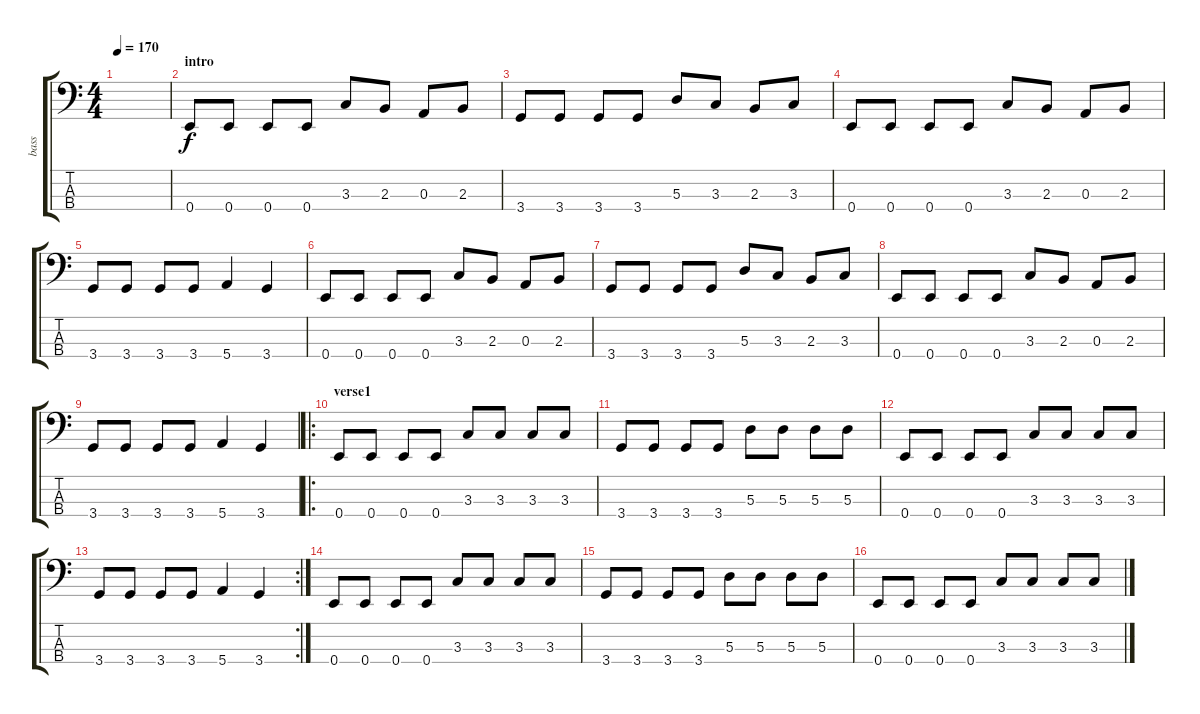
\track ("bass" "bass") {instrument electricbassfinger}
\staff {score tabs}
\tuning (G2 D2 A1 E1) {hide}
\ts (4 4)
\tempo 170
\clef f4
\ks c
|
\section ("" "intro")
0.4.8 0.4.8 0.4.8 0.4.8 3.3.8 2.3.8 0.3.8 2.3.8 |
3.4.8 3.4.8 3.4.8 3.4.8 5.3.8 3.3.8 2.3.8 3.3.8 |
0.4.8 0.4.8 0.4.8 0.4.8 3.3.8 2.3.8 0.3.8 2.3.8 |
3.4.8 3.4.8 3.4.8 3.4.8 5.4.4 3.4.4 |
0.4.8 0.4.8 0.4.8 0.4.8 3.3.8 2.3.8 0.3.8 2.3.8 |
3.4.8 3.4.8 3.4.8 3.4.8 5.3.8 3.3.8 2.3.8 3.3.8 |
0.4.8 0.4.8 0.4.8 0.4.8 3.3.8 2.3.8 0.3.8 2.3.8 |
3.4.8 3.4.8 3.4.8 3.4.8 5.4.4 3.4.4 |
\ro
\section ("" "verse1")
0.4.8 0.4.8 0.4.8 0.4.8 3.3.8 3.3.8 3.3.8 3.3.8 |
3.4.8 3.4.8 3.4.8 3.4.8 5.3.8 5.3.8 5.3.8 5.3.8 |
0.4.8 0.4.8 0.4.8 0.4.8 3.3.8 3.3.8 3.3.8 3.3.8 |
\rc 2
3.4.8 3.4.8 3.4.8 3.4.8 5.4.4 3.4.4 |
0.4.8 0.4.8 0.4.8 0.4.8 3.3.8 3.3.8 3.3.8 3.3.8 |
3.4.8 3.4.8 3.4.8 3.4.8 5.3.8 5.3.8 5.3.8 5.3.8 |
0.4.8 0.4.8 0.4.8 0.4.8 3.3.8 3.3.8 3.3.8 3.3.8
